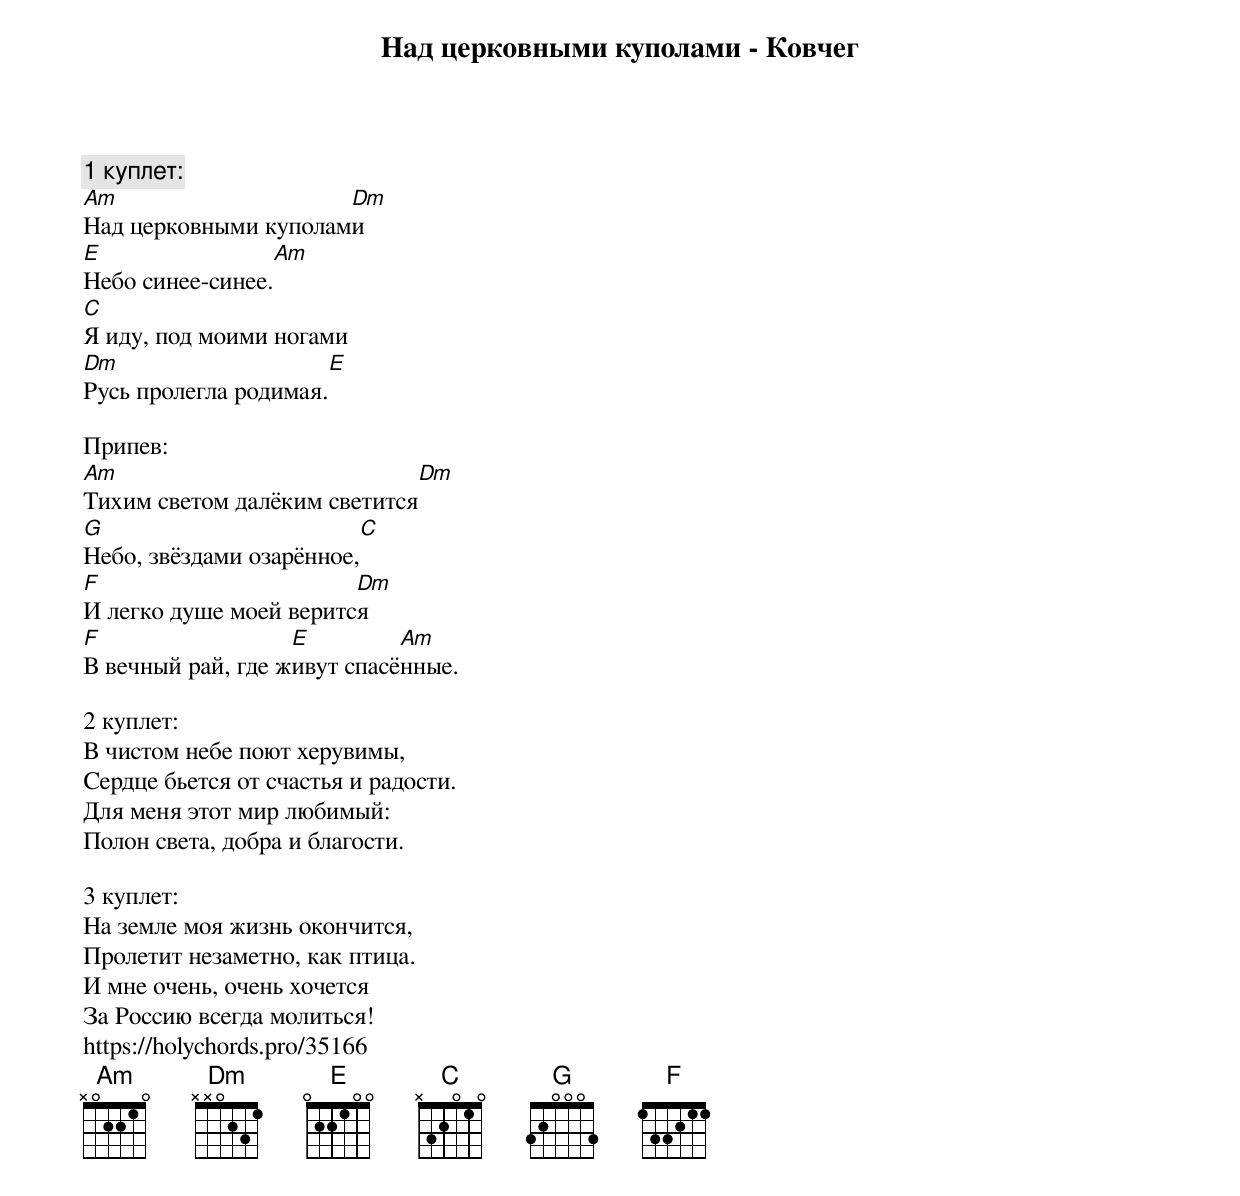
Над церковными куполами - Ковчег

1 куплет:
Am                    Dm
Над церковными куполами
E                        Am
Небо синее-синее.
C
Я иду, под моими ногами
Dm                                E
Русь пролегла родимая.

Припев:
Am                             Dm
Тихим светом далёким светится
G                                C
Небо, звёздами озарённое,
F                       Dm
И легко душе моей верится
F                  E         Am
В вечный рай, где живут спасённые.

2 куплет:
В чистом небе поют херувимы,
Сердце бьется от счастья и радости.
Для меня этот мир любимый:
Полон света, добра и благости.

3 куплет:
На земле моя жизнь окончится,
Пролетит незаметно, как птица.
И мне очень, очень хочется
За Россию всегда молиться!
https://holychords.pro/35166
